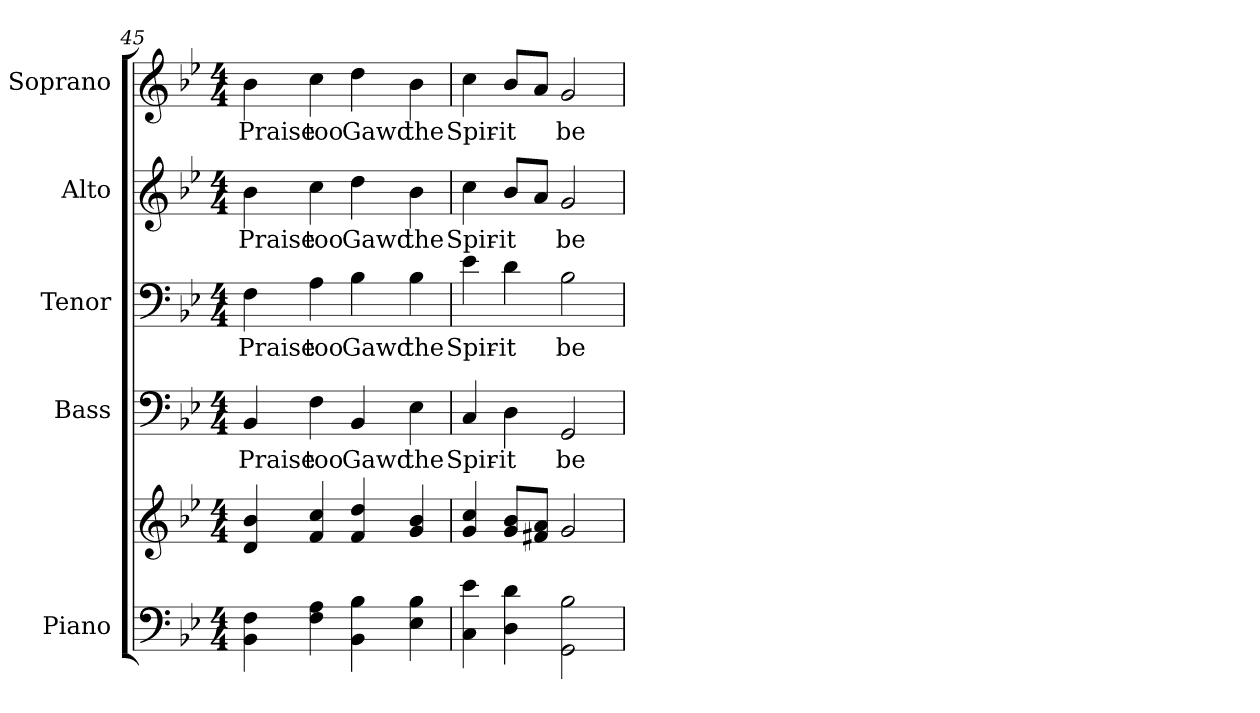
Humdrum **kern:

**kern	**kern	**kern	**text	**kern	**text	**kern	**text	**kern	**text
*part5	*part5	*part4	*part4	*part3	*part3	*part2	*part2	*part1	*part1
*staff6	*staff5	*staff4	*staff4	*staff3	*staff3	*staff2	*staff2	*staff1	*staff1
*I"Piano	*	*I"Bass	*	*I"Tenor	*	*I"Alto	*	*I"Soprano	*
*I'Pno.	*	*I'B.	*	*I'T.	*	*I'A.	*	*I'S.	*
!!LO:PB:g=z
*clefF4	*clefG2	*clefF4	*	*clefF4	*	*clefG2	*	*clefG2	*
*k[b-e-]	*k[b-e-]	*k[b-e-]	*	*k[b-e-]	*	*k[b-e-]	*	*k[b-e-]	*
*B-:	*B-:	*B-:	*	*B-:	*	*B-:	*	*B-:	*
*M4/4	*M4/4	*M4/4	*	*M4/4	*	*M4/4	*	*M4/4	*
=45	=45	=45	=45	=45	=45	=45	=45	=45	=45
!	!	!	!LO:LY:b:color=#000000	!	!	!	!	!	!
!	!	!	!	!	!LO:LY:b:color=#000000	!	!	!	!
!	!	!	!	!	!	!	!LO:LY:b:color=#000000	!	!
!	!	!	!	!	!	!	!	!	!LO:LY:b:color=#000000
4BB-i\ 4Fi	4di/ 4b-i	4BB-i/	Praise	4Fi\	Praise	4b-i\	Praise	4b-i\	Praise
!	!	!	!LO:LY:b:color=#000000	!	!	!	!	!	!
!	!	!	!	!	!LO:LY:b:color=#000000	!	!	!	!
!	!	!	!	!	!	!	!LO:LY:b:color=#000000	!	!
!	!	!	!	!	!	!	!	!	!LO:LY:b:color=#000000
4Fi\ 4Ai	4fi/ 4cci	4Fi\	too	4Ai\	too	4cci\	too	4cci\	too
!	!	!	!LO:LY:b:color=#000000	!	!	!	!	!	!
!	!	!	!	!	!LO:LY:b:color=#000000	!	!	!	!
!	!	!	!	!	!	!	!LO:LY:b:color=#000000	!	!
!	!	!	!	!	!	!	!	!	!LO:LY:b:color=#000000
4BB-i\ 4B-i	4fi/ 4ddi	4BB-i/	Gawd	4B-i\	Gawd	4ddi\	Gawd	4ddi\	Gawd
!	!	!	!LO:LY:b:color=#000000	!	!	!	!	!	!
!	!	!	!	!	!LO:LY:b:color=#000000	!	!	!	!
!	!	!	!	!	!	!	!LO:LY:b:color=#000000	!	!
!	!	!	!	!	!	!	!	!	!LO:LY:b:color=#000000
4E-i\ 4B-i	4gi/ 4b-i	4E-i\	the	4B-i\	the	4b-i\	the	4b-i\	the
=46	=46	=46	=46	=46	=46	=46	=46	=46	=46
!	!	!	!LO:LY:b:color=#000000	!	!	!	!	!	!
!	!	!	!	!	!LO:LY:b:color=#000000	!	!	!	!
!	!	!	!	!	!	!	!LO:LY:b:color=#000000	!	!
!	!	!	!	!	!	!	!	!	!LO:LY:b:color=#000000
4Ci\ 4e-i	4gi/ 4cci	4Ci/	Spir-	4e-i\	Spir-	4cci\	Spir-	4cci\	Spir-
!	!	!	!LO:LY:b:color=#000000	!	!	!	!	!	!
!	!	!	!	!	!LO:LY:b:color=#000000	!	!	!	!
!	!	!	!	!	!	!	!LO:LY:b:color=#000000	!	!
!	!	!	!	!	!	!	!	!	!LO:LY:b:color=#000000
4Di\ 4di	8gi/ 8b-iL	4Di\	-it	4di\	-it	8b-i/L	-it	8b-i/L	-it
.	8f#Xi/ 8aiJ	.	.	.	.	8ai/J	.	8ai/J	.
!	!	!	!LO:LY:b:color=#000000	!	!	!	!	!	!
!	!	!	!	!	!LO:LY:b:color=#000000	!	!	!	!
!	!	!	!	!	!	!	!LO:LY:b:color=#000000	!	!
!	!	!	!	!	!	!	!	!	!LO:LY:b:color=#000000
2GGi\ 2B-i	2gi/	2GGi/	be	2B-i\	be	2gi/	be	2gi/	be
=	=	=	=	=	=	=	=	=	=
*-	*-	*-	*-	*-	*-	*-	*-	*-	*-
